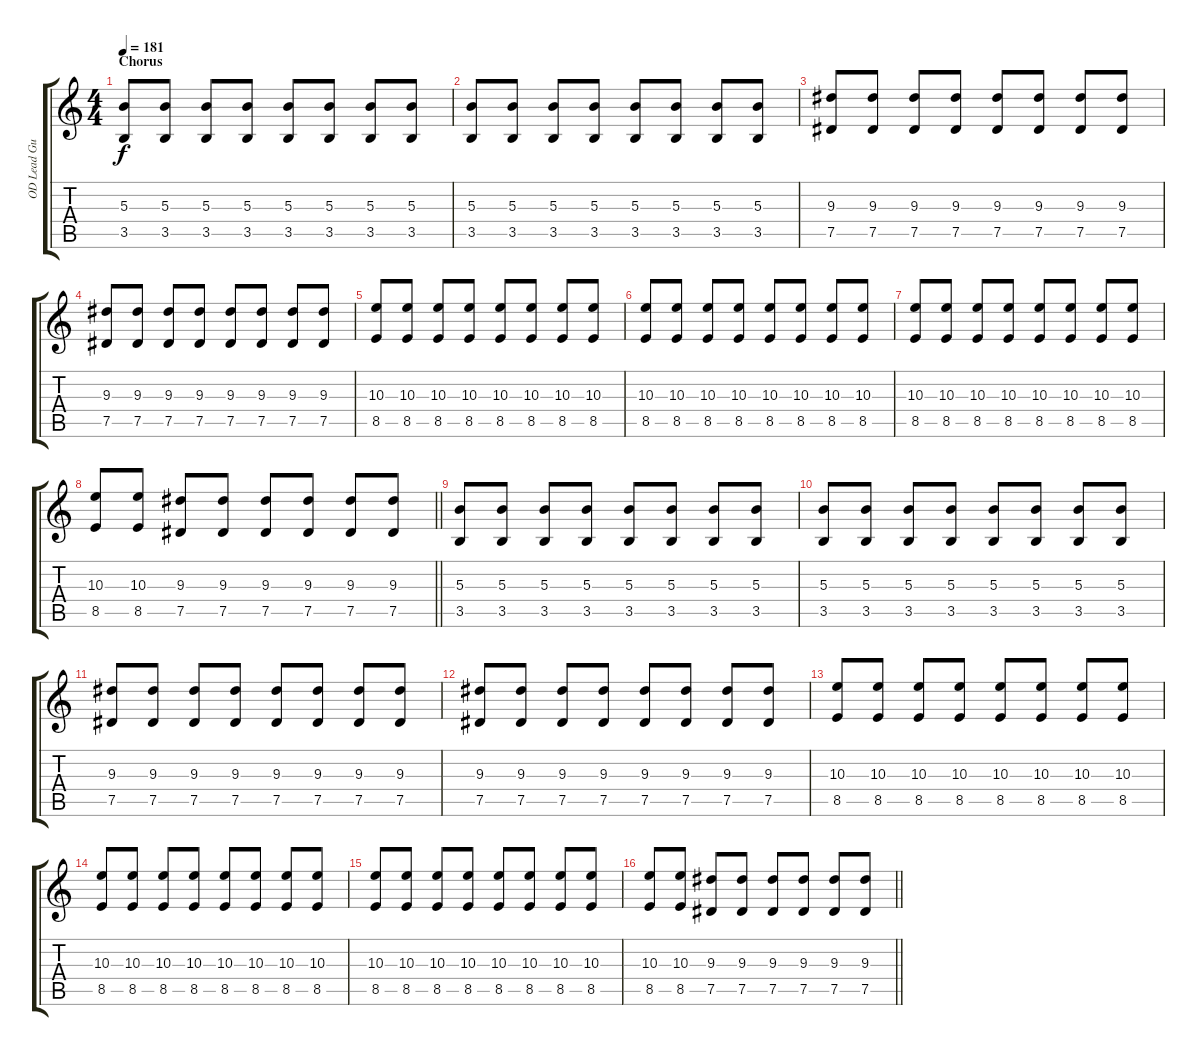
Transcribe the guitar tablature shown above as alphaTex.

\track ("OD Lead Guitar" "OD Lead Gu") {instrument overdrivenguitar}
\staff {score tabs}
\tuning (Eb4 Bb3 Gb3 Db3 Ab2 Db2) {hide}
\ts (4 4)
\section ("" "Chorus")
\tempo 181
\clef g2
\ks c
(5.3 3.5).8{dy f volume 11 instrument overdrivenguitar} (5.3 3.5).8 (5.3 3.5).8 (5.3 3.5).8 (5.3 3.5).8 (5.3 3.5).8 (5.3 3.5).8 (5.3 3.5).8 |
(5.3 3.5).8 (5.3 3.5).8 (5.3 3.5).8 (5.3 3.5).8 (5.3 3.5).8 (5.3 3.5).8 (5.3 3.5).8 (5.3 3.5).8 |
(9.3 7.5).8 (9.3 7.5).8 (9.3 7.5).8 (9.3 7.5).8 (9.3 7.5).8 (9.3 7.5).8 (9.3 7.5).8 (9.3 7.5).8 |
(9.3 7.5).8 (9.3 7.5).8 (9.3 7.5).8 (9.3 7.5).8 (9.3 7.5).8 (9.3 7.5).8 (9.3 7.5).8 (9.3 7.5).8 |
(10.3 8.5).8 (10.3 8.5).8 (10.3 8.5).8 (10.3 8.5).8 (10.3 8.5).8 (10.3 8.5).8 (10.3 8.5).8 (10.3 8.5).8 |
(10.3 8.5).8 (10.3 8.5).8 (10.3 8.5).8 (10.3 8.5).8 (10.3 8.5).8 (10.3 8.5).8 (10.3 8.5).8 (10.3 8.5).8 |
(10.3 8.5).8 (10.3 8.5).8 (10.3 8.5).8 (10.3 8.5).8 (10.3 8.5).8 (10.3 8.5).8 (10.3 8.5).8 (10.3 8.5).8 |
\barLineRight lightlight
(10.3 8.5).8 (10.3 8.5).8 (9.3 7.5).8 (9.3 7.5).8 (9.3 7.5).8 (9.3 7.5).8 (9.3 7.5).8 (9.3 7.5).8 |
(5.3 3.5).8 (5.3 3.5).8 (5.3 3.5).8 (5.3 3.5).8 (5.3 3.5).8 (5.3 3.5).8 (5.3 3.5).8 (5.3 3.5).8 |
(5.3 3.5).8 (5.3 3.5).8 (5.3 3.5).8 (5.3 3.5).8 (5.3 3.5).8 (5.3 3.5).8 (5.3 3.5).8 (5.3 3.5).8 |
(9.3 7.5).8 (9.3 7.5).8 (9.3 7.5).8 (9.3 7.5).8 (9.3 7.5).8 (9.3 7.5).8 (9.3 7.5).8 (9.3 7.5).8 |
(9.3 7.5).8 (9.3 7.5).8 (9.3 7.5).8 (9.3 7.5).8 (9.3 7.5).8 (9.3 7.5).8 (9.3 7.5).8 (9.3 7.5).8 |
(10.3 8.5).8 (10.3 8.5).8 (10.3 8.5).8 (10.3 8.5).8 (10.3 8.5).8 (10.3 8.5).8 (10.3 8.5).8 (10.3 8.5).8 |
(10.3 8.5).8 (10.3 8.5).8 (10.3 8.5).8 (10.3 8.5).8 (10.3 8.5).8 (10.3 8.5).8 (10.3 8.5).8 (10.3 8.5).8 |
(10.3 8.5).8 (10.3 8.5).8 (10.3 8.5).8 (10.3 8.5).8 (10.3 8.5).8 (10.3 8.5).8 (10.3 8.5).8 (10.3 8.5).8 |
\barLineRight lightlight
(10.3 8.5).8 (10.3 8.5).8 (9.3 7.5).8 (9.3 7.5).8 (9.3 7.5).8 (9.3 7.5).8 (9.3 7.5).8 (9.3 7.5).8
